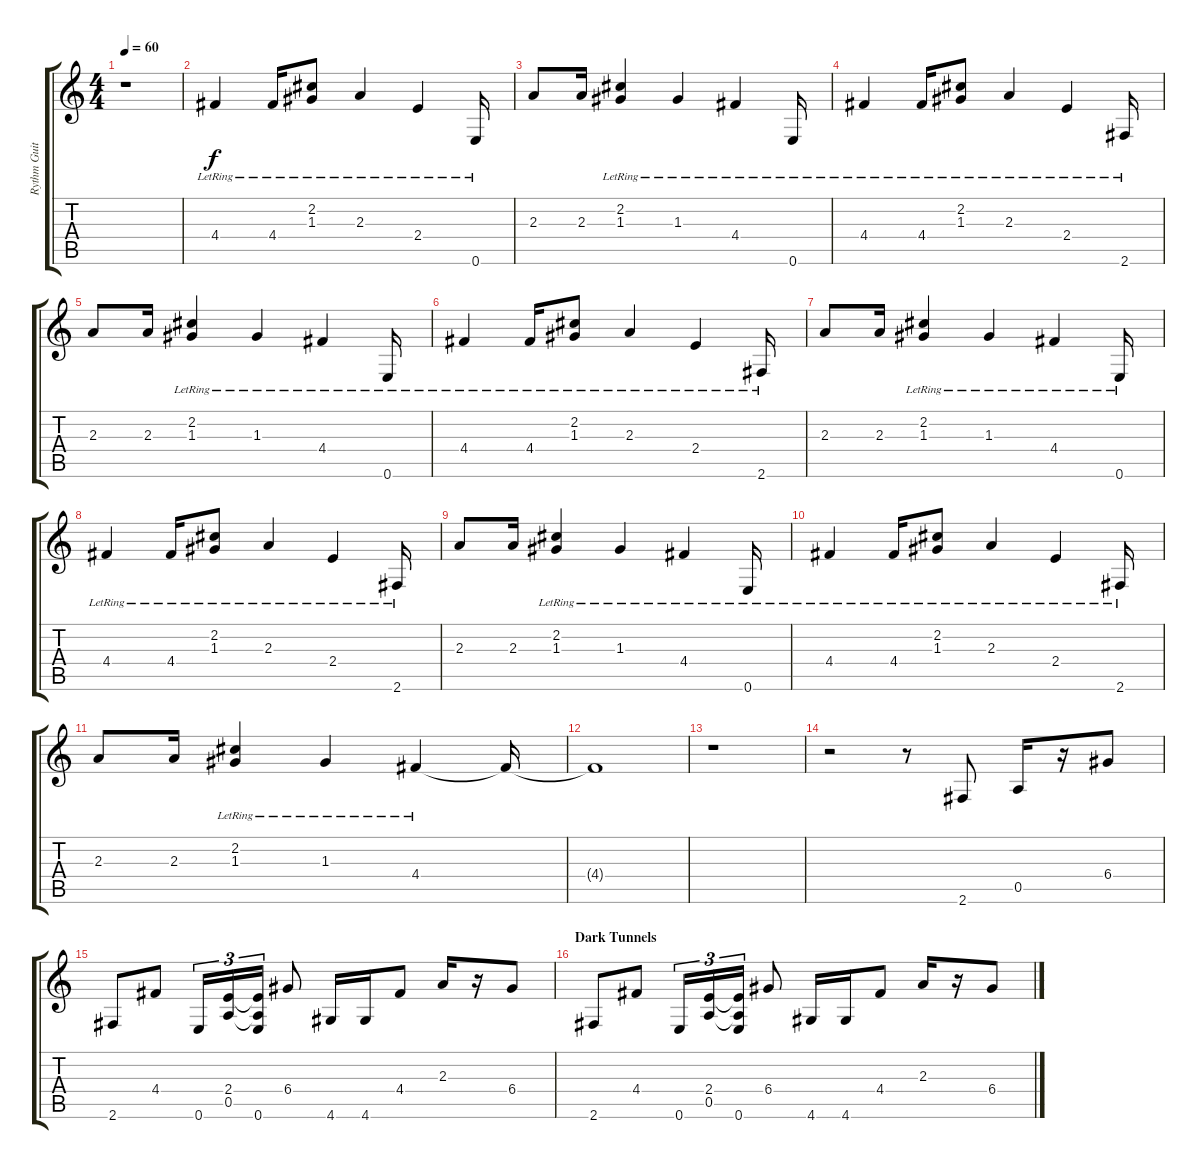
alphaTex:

\track ("Rythm Guitar" "Rythm Guit") {instrument electricguitarjazz}
\staff {score tabs}
\tuning (E4 B3 G3 D3 A2 E2) {hide}
\ts (4 4)
\tempo 60
\clef g2
\ks c
r.1{dy f} |
4.4{lr}.4 4.4{lr}.16 (2.2{lr} 1.3).8 2.3{lr}.4 2.4{lr}.4 0.6{lr}.16 |
2.3.8 2.3.16 (2.2{lr} 1.3{lr}).4 1.3{lr}.4 4.4{lr}.4 0.6{lr}.16 |
4.4{lr}.4 4.4{lr}.16 (2.2{lr} 1.3).8 2.3{lr}.4 2.4{lr}.4 2.6{lr}.16 |
2.3.8 2.3.16 (2.2{lr} 1.3{lr}).4 1.3{lr}.4 4.4{lr}.4 0.6{lr}.16 |
4.4{lr}.4 4.4{lr}.16 (2.2{lr} 1.3).8 2.3{lr}.4 2.4{lr}.4 2.6{lr}.16 |
2.3.8 2.3.16 (2.2{lr} 1.3{lr}).4 1.3{lr}.4 4.4{lr}.4 0.6{lr}.16 |
4.4{lr}.4 4.4{lr}.16 (2.2{lr} 1.3).8 2.3{lr}.4 2.4{lr}.4 2.6{lr}.16 |
2.3.8 2.3.16 (2.2{lr} 1.3{lr}).4 1.3{lr}.4 4.4{lr}.4 0.6{lr}.16 |
4.4{lr}.4 4.4{lr}.16 (2.2{lr} 1.3).8 2.3{lr}.4 2.4{lr}.4 2.6{lr}.16 |
2.3.8 2.3.16 (2.2{lr} 1.3{lr}).4 1.3{lr}.4 4.4{lr}.4 4.4{t}.16 |
4.4{t}.1 |
r.1 |
r.2 r.8 2.6.8 0.5.16 r.16 6.4.8 |
2.6.8 4.4.8 0.6.16{tu (3 2)} (2.4 0.5).16{tu (3 2)} (2.4{t} 0.5{t} 0.6).16{tu (3 2)} 6.4.8 4.6.16 4.6.16 4.4.8 2.3.16 r.16 6.4.8 |
\section ("" "Dark Tunnels")
2.6.8 4.4.8 0.6.16{tu (3 2)} (2.4 0.5).16{tu (3 2)} (2.4{t} 0.5{t} 0.6).16{tu (3 2)} 6.4.8 4.6.16 4.6.16 4.4.8 2.3.16 r.16 6.4.8
